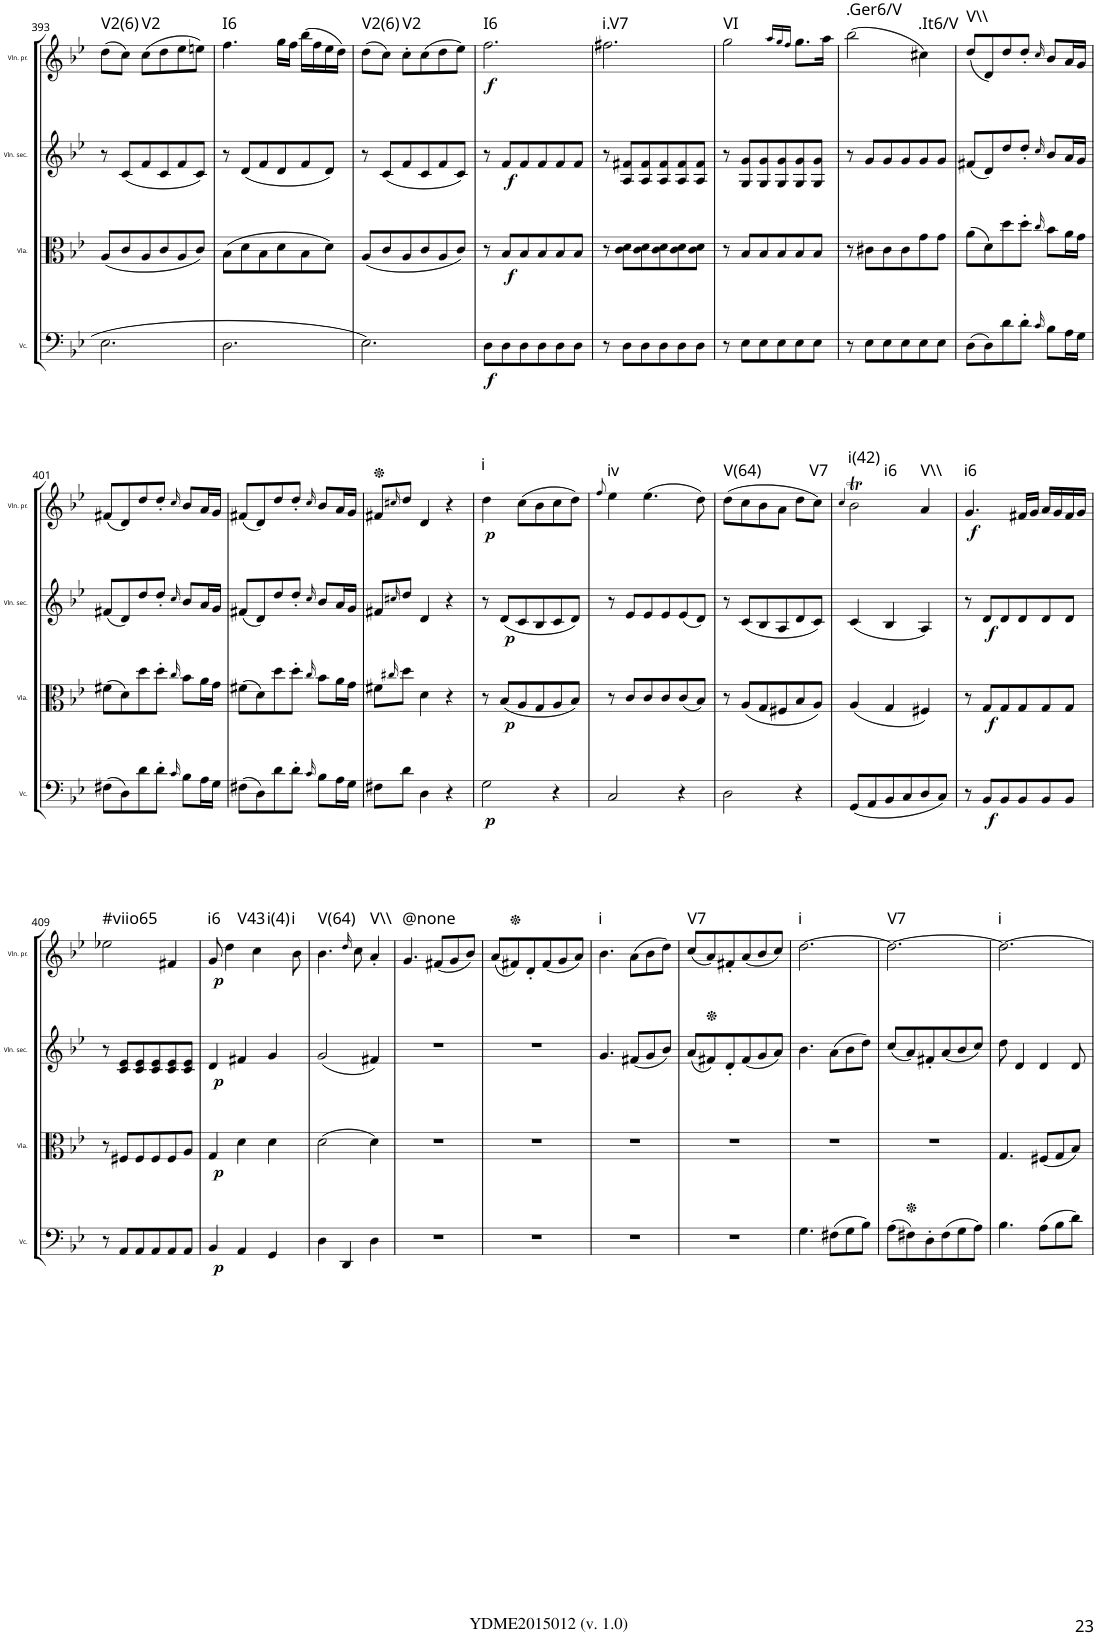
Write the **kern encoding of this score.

**kern	**dynam	**kern	**dynam	**kern	**dynam	**kern	**dynam	**harte
*part4	*part4	*part3	*part3	*part2	*part2	*part1	*part1	*part1
*staff4	*staff4	*staff3	*staff3	*staff2	*staff2	*staff1	*staff1	*
*I"Violoncelle	*	*I"Viola	*	*I"Violino secondo	*	*I"Violino primo	*	*
*I'Vc.	*	*I'Vla.	*	*I'Vln. sec.	*	*I'Vln. pr.	*	*
!!LO:PB:g=z
*clefF4	*	*clefC3	*	*clefG2	*	*clefG2	*	*
*k[b-e-]	*	*k[b-e-]	*	*k[b-e-]	*	*k[b-e-]	*	*
*B-:	*	*B-:	*	*B-:	*	*B-:	*	*
*M3/4	*	*M3/4	*	*M3/4	*	*M3/4	*	*
=393	=393	=393	=393	=393	=393	=393	=393	=393
!	!	!	!	!	!	!	!	!LO:H:kt=V2(6)
2.E-\	.	(8A/L	.	8r	.	(8dd\L	.	N
.	.	8c/	.	(8c/L	.	8cc\J)	.	.
!	!	!	!	!	!	!	!	!LO:H:kt=V2
.	.	8A/	.	8f/	.	(8cc\L	.	N
.	.	8c/	.	8c/	.	8dd\	.	.
.	.	8A/	.	8f/	.	8ee-\	.	.
.	.	8c/J)	.	8c/J)	.	8een\J)	.	.
=394	=394	=394	=394	=394	=394	=394	=394	=394
!	!	!	!	!	!	!	!	!LO:H:kt=I6
2.D\	.	(8B-\L	.	8r	.	4.ff\	.	N
.	.	8d\	.	(8d/L	.	.	.	.
.	.	8B-\	.	8f/	.	.	.	.
.	.	8d\	.	8d/	.	16gg\LL	.	.
.	.	.	.	.	.	16ff\JJ	.	.
.	.	8B-\	.	8f/	.	(16bb-\LL	.	.
.	.	.	.	.	.	16ff\	.	.
.	.	8d\J)	.	8d/J)	.	16ee-\	.	.
.	.	.	.	.	.	16dd\JJ)	.	.
=395	=395	=395	=395	=395	=395	=395	=395	=395
!	!	!	!	!	!	!	!	!LO:H:kt=V2(6)
2.E-\	.	(8A/L	.	8r	.	(8dd\L	.	N
.	.	8c/	.	(8c/L	.	8cc\J)	.	.
!	!	!	!	!	!	!	!	!LO:H:kt=V2
.	.	8A/	.	8f/	.	8cc'\L	.	N
.	.	8c/	.	8c/	.	(8cc\	.	.
.	.	8A/	.	8f/	.	8dd\	.	.
.	.	8c/J)	.	8c/J)	.	8ee-\J)	.	.
=396	=396	=396	=396	=396	=396	=396	=396	=396
!	!LO:DY:b	!	!	!	!	!	!LO:DY:b	!LO:H:kt=I6
8D\L	f	8r	.	8r	.	2.ff\	f	N
!	!	!	!LO:DY:b	!	!LO:DY:b	!	!	!
8D\	.	8B-/L	f	8f/L	f	.	.	.
8D\	.	8B-/	.	8f/	.	.	.	.
8D\	.	8B-/	.	8f/	.	.	.	.
8D\	.	8B-/	.	8f/	.	.	.	.
8D\J	.	8B-/J	.	8f/J	.	.	.	.
=397	=397	=397	=397	=397	=397	=397	=397	=397
!	!	!	!	!	!	!	!	!LO:H:kt=i.V7
8r	.	8r	.	8r	.	2.ff#X\	.	N
8D\L	.	8c\ 8d\L	.	8A/ 8f#X/L	.	.	.	.
8D\	.	8c\ 8d\	.	8A/ 8f#/	.	.	.	.
8D\	.	8c\ 8d\	.	8A/ 8f#/	.	.	.	.
8D\	.	8c\ 8d\	.	8A/ 8f#/	.	.	.	.
8D\J	.	8c\ 8d\J	.	8A/ 8f#/J	.	.	.	.
=398	=398	=398	=398	=398	=398	=398	=398	=398
!	!	!	!	!	!	!	!	!LO:H:kt=VI
8r	.	8r	.	8r	.	2gg\	.	N
8E-\L	.	8B-/L	.	8G/ 8g/L	.	.	.	.
8E-\	.	8B-/	.	8G/ 8g/	.	.	.	.
8E-\	.	8B-/	.	8G/ 8g/	.	.	.	.
.	.	.	.	.	.	16qaa/LL	.	.
.	.	.	.	.	.	16qgg/	.	.
.	.	.	.	.	.	16qff/JJ	.	.
8E-\	.	8B-/	.	8G/ 8g/	.	8.gg\L	.	.
8E-\J	.	8B-/J	.	8G/ 8g/J	.	.	.	.
.	.	.	.	.	.	16aa\Jk	.	.
=399	=399	=399	=399	=399	=399	=399	=399	=399
!	!	!	!	!	!	!	!	!LO:H:kt=.Ger6/V
8r	.	8r	.	8r	.	(2bb-\	.	N
8E-\L	.	8c#X\L	.	8g/L	.	.	.	.
8E-\	.	8c#\	.	8g/	.	.	.	.
8E-\	.	8c#\	.	8g/	.	.	.	.
!	!	!	!	!	!	!	!	!LO:H:kt=.It6/V
8E-\	.	8g\	.	8g/	.	4cc#X\)	.	N
8E-\J	.	8g\J	.	8g/J	.	.	.	.
=400	=400	=400	=400	=400	=400	=400	=400	=400
!	!	!	!	!	!	!	!	!LO:H:kt=V\\
(8D\L	.	(8a\L	.	(8f#X/L	.	(8dd/L	.	N
8D\)	.	8d\)	.	8d/)	.	8d/)	.	.
8d\	.	8dd\	.	8dd/	.	8dd/	.	.
8d'\J	.	8dd'\J	.	8dd'/J	.	8dd'/J	.	.
16qc/	.	16qcc/	.	16qcc/	.	16qcc/	.	.
8B-\L	.	8b-\L	.	8b-/L	.	8b-/L	.	.
16A\L	.	16a\L	.	16a/L	.	16a/L	.	.
16G\JJ	.	16g\JJ	.	16g/JJ	.	16g/JJ	.	.
!!LO:LB:g=z
=401	=401	=401	=401	=401	=401	=401	=401	=401
(8F#X\L	.	(8f#X\L	.	(8f#X/L	.	(8f#X/L	.	.
8D\)	.	8d\)	.	8d/)	.	8d/)	.	.
8d\	.	8dd\	.	8dd/	.	8dd/	.	.
8d'\J	.	8dd'\J	.	8dd'/J	.	8dd'/J	.	.
16qc/	.	16qcc/	.	16qcc/	.	16qcc/	.	.
8B-\L	.	8b-\L	.	8b-/L	.	8b-/L	.	.
16A\L	.	16a\L	.	16a/L	.	16a/L	.	.
16G\JJ	.	16g\JJ	.	16g/JJ	.	16g/JJ	.	.
=402	=402	=402	=402	=402	=402	=402	=402	=402
(8F#X\L	.	(8f#X\L	.	(8f#X/L	.	(8f#X/L	.	.
8D\)	.	8d\)	.	8d/)	.	8d/)	.	.
8d\	.	8dd\	.	8dd/	.	8dd/	.	.
8d'\J	.	8dd'\J	.	8dd'/J	.	8dd'/J	.	.
16qc/	.	16qcc/	.	16qcc/	.	16qcc/	.	.
8B-\L	.	8b-\L	.	8b-/L	.	8b-/L	.	.
16A\L	.	16a\L	.	16a/L	.	16a/L	.	.
16G\JJ	.	16g\JJ	.	16g/JJ	.	16g/JJ	.	.
=403	=403	=403	=403	=403	=403	=403	=403	=403
8F#X\L	.	8f#X\L	.	8f#X/L	.	8f#X/L	.	.
.	.	16qcc#X/	.	16qcc#X/	.	16qcc#X/	.	.
8d\J	.	8dd\J	.	8dd/J	.	8dd/J	.	.
4D\	.	4d\	.	4d/	.	4d/	.	.
4r	.	4r	.	4r	.	4r	.	.
=404	=404	=404	=404	=404	=404	=404	=404	=404
!	!LO:DY:b	!	!	!	!	!	!LO:DY:b	!LO:H:kt=i
2G\	p	8r	.	8r	.	4dd\	p	N
!	!	!	!LO:DY:b	!	!LO:DY:b	!	!	!
.	.	(8B-/L	p	(8d/L	p	.	.	.
.	.	8A/	.	8c/	.	(8cc\L	.	.
.	.	8G/	.	8B-/	.	8b-\	.	.
4r	.	8A/	.	8c/	.	8cc\	.	.
.	.	8B-/J)	.	8d/J)	.	8dd\J)	.	.
=405	=405	=405	=405	=405	=405	=405	=405	=405
.	.	.	.	.	.	8qff/	.	.
!	!	!	!	!	!	!	!	!LO:H:kt=iv
2C/	.	8r	.	8r	.	4ee-\	.	N
.	.	8c/L	.	8e-/L	.	.	.	.
.	.	8c/	.	8e-/	.	(4.ee-\	.	.
.	.	8c/	.	8e-/	.	.	.	.
4r	.	(8c/	.	(8e-/	.	.	.	.
.	.	8B-/J)	.	8d/J)	.	8dd\)	.	.
=406	=406	=406	=406	=406	=406	=406	=406	=406
!	!	!	!	!	!	!	!	!LO:H:kt=V(64)
2D\	.	8r	.	8r	.	(8dd\L	.	N
.	.	(8A/L	.	(8c/L	.	8cc\	.	.
.	.	8G/	.	8B-/	.	8b-\	.	.
.	.	8F#X/	.	8A/	.	8a\J	.	.
4r	.	8B-/	.	8d/	.	8dd\L	.	.
!	!	!	!	!	!	!	!	!LO:H:kt=V7
.	.	8A/J)	.	8c/J)	.	8cc\J)	.	N
=407	=407	=407	=407	=407	=407	=407	=407	=407
.	.	.	.	.	.	4qcc/	.	.
!	!	!	!	!	!	!	!	!LO:H:n=1:kt=i(42)
!	!	!	!	!	!	!	!	!LO:H:n=2:kt=i6
(8GG/L	.	(4A/	.	(4c/	.	2b-T\	.	N N
8AA/	.	.	.	.	.	.	.	.
8BB-/	.	4G/	.	4B-/	.	.	.	.
8C/	.	.	.	.	.	.	.	.
!	!	!	!	!	!	!	!	!LO:H:kt=V\\
8D/	.	4F#X/)	.	4A/)	.	4a/	.	N
8C/J)	.	.	.	.	.	.	.	.
=408	=408	=408	=408	=408	=408	=408	=408	=408
!	!	!	!	!	!	!	!LO:DY:b	!LO:H:kt=i6
8r	.	8r	.	8r	.	4.g/	f	N
!	!LO:DY:b	!	!LO:DY:b	!	!LO:DY:b	!	!	!
8BB-/L	f	8G/L	f	8d/L	f	.	.	.
8BB-/	.	8G/	.	8d/	.	.	.	.
8BB-/	.	8G/	.	8d/	.	16f#X/LL	.	.
.	.	.	.	.	.	16g/JJ	.	.
8BB-/	.	8G/	.	8d/	.	16a/LL	.	.
.	.	.	.	.	.	16g/	.	.
8BB-/J	.	8G/J	.	8d/J	.	16f#/	.	.
.	.	.	.	.	.	16g/JJ	.	.
!!LO:LB:g=z
=409	=409	=409	=409	=409	=409	=409	=409	=409
!	!	!	!	!	!	!	!	!LO:H:kt=#viio65
8r	.	8r	.	8r	.	2ee-X\	.	N
8AA/L	.	8F#X/L	.	8c/ 8e-/L	.	.	.	.
8AA/	.	8F#/	.	8c/ 8e-/	.	.	.	.
8AA/	.	8F#/	.	8c/ 8e-/	.	.	.	.
8AA/	.	8F#/	.	8c/ 8e-/	.	4f#X/	.	.
8AA/J	.	8A/J	.	8c/ 8e-/J	.	.	.	.
=410	=410	=410	=410	=410	=410	=410	=410	=410
!	!LO:DY:b	!	!LO:DY:b	!	!LO:DY:b	!	!LO:DY:b	!LO:H:kt=i6
4BB-/	p	4G/	p	4d/	p	8g/	p	N
!	!	!	!	!	!	!	!	!LO:H:kt=V43
.	.	.	.	.	.	4dd\	.	N
4AA/	.	4d\	.	4f#X/	.	.	.	.
!	!	!	!	!	!	!	!	!LO:H:kt=i(4)
.	.	.	.	.	.	4cc\	.	N
4GG/	.	4d\	.	4g/	.	.	.	.
!	!	!	!	!	!	!	!	!LO:H:kt=i
.	.	.	.	.	.	8b-\	.	N
=411	=411	=411	=411	=411	=411	=411	=411	=411
!	!	!	!	!	!	!	!	!LO:H:kt=V(64)
4D\	.	(2d\	.	(2g/	.	4.b-\	.	N
4DD/	.	.	.	.	.	.	.	.
.	.	.	.	.	.	16qdd/	.	.
.	.	.	.	.	.	8cc\	.	.
!	!	!	!	!	!	!	!	!LO:H:kt=V\\
4D\	.	4d\)	.	4f#X/)	.	4a'/	.	N
=412	=412	=412	=412	=412	=412	=412	=412	=412
!	!	!	!	!	!	!	!	!LO:H:kt=@none
2.r	.	2.r	.	2.r	.	4.g/	.	N
.	.	.	.	.	.	(8f#X/L	.	.
.	.	.	.	.	.	8g/	.	.
.	.	.	.	.	.	8b-/J)	.	.
=413	=413	=413	=413	=413	=413	=413	=413	=413
2.r	.	2.r	.	2.r	.	(8a/L	.	.
.	.	.	.	.	.	8f#X/)	.	.
.	.	.	.	.	.	8d'/	.	.
.	.	.	.	.	.	(8f#/	.	.
.	.	.	.	.	.	8g/	.	.
.	.	.	.	.	.	8a/J)	.	.
=414	=414	=414	=414	=414	=414	=414	=414	=414
!	!	!	!	!	!	!	!	!LO:H:kt=i
2.r	.	2.r	.	4.g/	.	4.b-\	.	N
.	.	.	.	(8f#X/L	.	(8a\L	.	.
.	.	.	.	8g/	.	8b-\	.	.
.	.	.	.	8b-/J)	.	8dd\J)	.	.
=415	=415	=415	=415	=415	=415	=415	=415	=415
!	!	!	!	!	!	!	!	!LO:H:kt=V7
2.r	.	2.r	.	(8a/L	.	(8cc/L	.	N
.	.	.	.	8f#X/)	.	8a/)	.	.
.	.	.	.	8d'/	.	8f#X'/	.	.
.	.	.	.	(8f#/	.	(8a/	.	.
.	.	.	.	8g/	.	8b-/	.	.
.	.	.	.	8a/J)	.	8cc/J)	.	.
=416	=416	=416	=416	=416	=416	=416	=416	=416
!	!	!	!	!	!	!	!	!LO:H:kt=i
4.G\	.	2.r	.	4.b-\	.	[2.dd\	.	N
(8F#X\L	.	.	.	(8a\L	.	.	.	.
8G\	.	.	.	8b-\	.	.	.	.
8B-\J)	.	.	.	8dd\J)	.	.	.	.
=417	=417	=417	=417	=417	=417	=417	=417	=417
!	!	!	!	!	!	!	!	!LO:H:kt=V7
(8A\L	.	2.r	.	(8cc/L	.	2.dd\_	.	N
8F#X\)	.	.	.	8a/)	.	.	.	.
8D'\	.	.	.	8f#X'/	.	.	.	.
(8F#\	.	.	.	(8a/	.	.	.	.
8G\	.	.	.	8b-/	.	.	.	.
8A\J)	.	.	.	8cc/J)	.	.	.	.
=418	=418	=418	=418	=418	=418	=418	=418	=418
!	!	!	!	!	!	!	!	!LO:H:kt=i
4.B-\	.	4.G/	.	8dd\	.	2.dd\_	.	N
.	.	.	.	4d/	.	.	.	.
(8A\L	.	(8F#X/L	.	4d/	.	.	.	.
8B-\	.	8G/	.	.	.	.	.	.
8d\J)	.	8B-/J)	.	8d/	.	.	.	.
=	=	=	=	=	=	=	=	=
*-	*-	*-	*-	*-	*-	*-	*-	*-
